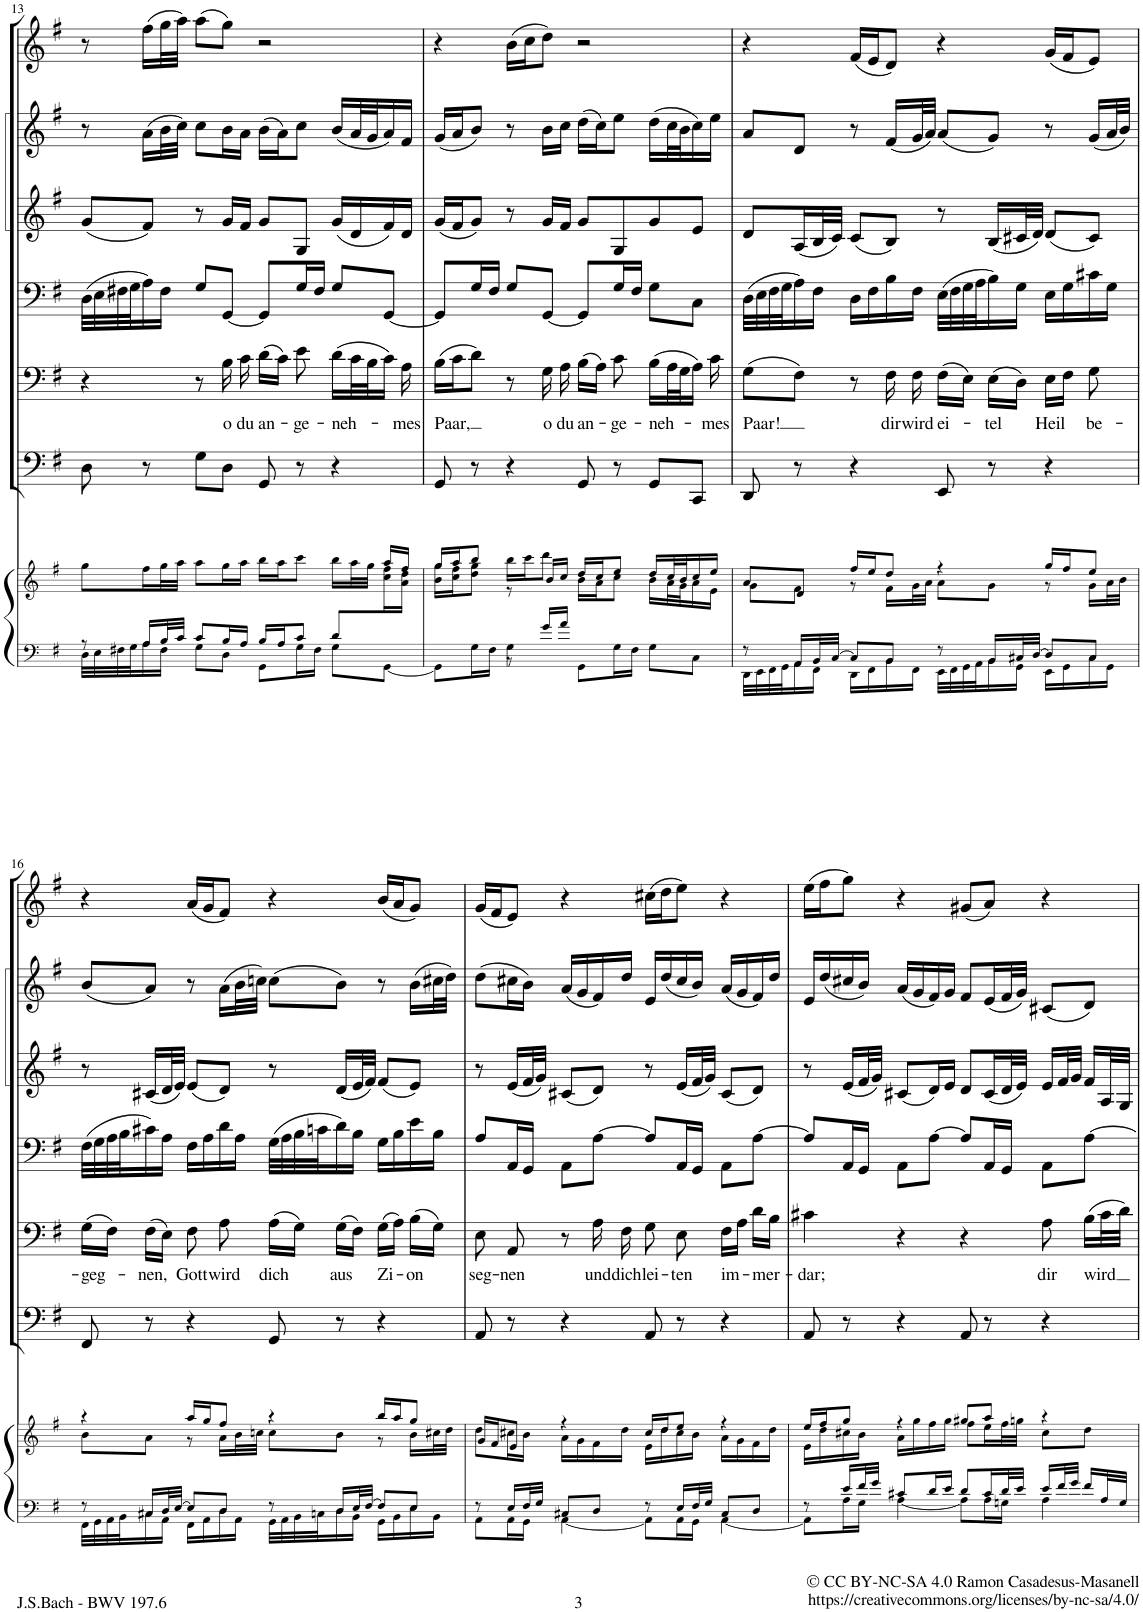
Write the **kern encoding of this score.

**kern	**kern	**kern	**kern	**text	**kern	**kern	**kern	**kern
*part7	*part7	*part6	*part5	*part5	*part4	*part3	*part2	*part1
*staff8	*staff7	*staff6	*staff5	*staff5	*staff4	*staff3	*staff2	*staff1
*I"Piano reduction	*	*I"Continuo	*I"Basso	*	*I"Fagotto obligato	*I"Violino II	*I"Violino I	*I"Oboe I
*I'Pno	*	*	*	*	*	*I'Vln	*I'Vln	*I'Ob
!!LO:PB:g=z
*clefF4	*clefG2	*clefF4	*clefF4	*	*clefF4	*clefG2	*clefG2	*clefG2
*k[f#]	*k[f#]	*k[f#]	*k[f#]	*	*k[f#]	*k[f#]	*k[f#]	*k[f#]
*M4/4	*M4/4	*M4/4	*M4/4	*	*M4/4	*M4/4	*M4/4	*M4/4
*met(c)	*met(c)	*met(c)	*met(c)	*	*met(c)	*met(c)	*met(c)	*met(c)
=13	=13	=13	=13	=13	=13	=13	=13	=13
*^	*^	*	*	*	*	*	*	*
8r	32D\LLL	8gg\L	2..ryy	8D\	4r	.	(32D\LLL	(8g/L	8r	8r
.	32E\	.	.	.	.	.	32E\	.	.	.
.	32F#X\	.	.	.	.	.	32F#X\	.	.	.
.	32G\J	.	.	.	.	.	32G\J	.	.	.
16A/LL	16A\	16ff#\L	.	8r	.	.	16A\)	8f#/J)	(16a\LL	(16ff#\LL
32B/L	16F#\JJ	32gg\L	.	.	.	.	16F#\JJ	.	32b\L	32gg\L
32c/JJJ	.	32aa\JJJ	.	.	.	.	.	.	32cc\JJJ)	32aa\JJJ)
8c/L	8G\L	8aa\L	.	8G\L	8r	.	8G/L	8r	8cc\L	(8aa\L
!	!	!	!	!	!	!LO:LY:b	!	!	!	!
16B/L	8D\J	16gg\L	.	8D\J	16B\	o	[8GG/J	16g/LL	16b\L	8gg\J)
!	!	!	!	!	!	!LO:LY:b	!	!	!	!
16A/JJ	.	16aa\JJ	.	.	16c\	du	.	16f#/JJ	16a\JJ	.
!	!	!	!	!	!	!LO:LY:b	!	!	!	!
16B/LL	8GG\L	16bb\LL	.	8GG/	(16d\LL	an-	8GG/L]	8g/L	(16b\LL	2r
16A/J	.	16aa\J	.	.	16c\JJ)	.	.	.	16a\J)	.
!	!	!	!	!	!	!LO:LY:b	!	!	!	!
8c/J	16G\L	8ccc\J	.	8r	8e\	-ge-	16G/L	8G/J	8cc\J	.
.	16F#\JJ	.	.	.	.	.	16F#/JJ	.	.	.
!	!	!	!	!	!	!LO:LY:b	!	!	!	!
8d/L	8G\L	16bb\LL	.	4r	(16d\LL	-neh-	8G/L	(16g/LL	(16b/LL	.
.	.	32aa\L	.	.	32c\L	.	.	16d/	32a/L	.
.	.	32gg\JJJ	.	.	32B\J	.	.	.	32g/J	.
8ryy	[8GG\J	16aa/LL	16cc\ 16ff#\L	.	16c\JJ)	.	[8GG/J	16f#/)	16a/)	.
!	!	!	!	!	!	!LO:LY:b	!	!	!	!
.	.	16ff#/JJ	16a\ 16dd\JJ	.	16A\	-mes	.	16d/JJ	16f#/JJ	.
=14	=14	=14	=14	=14	=14	=14	=14	=14	=14	=14
*	*	*	*^	*	*	*	*	*	*	*
!	!	!	!	!	!	!	!LO:LY:b	!	!	!	!
4.ryy	8GG\L]	16gg/LL	16b\ 16gg\LL	4ryy	8GG/	(16B\LL	Paar,	8GG/L]	(16g/LL	(16g/LL	4r
.	.	16aa/J	16cc\ 16ff#\J	.	.	16c\J	.	.	16f#/J	16a/J	.
.	16G\L	8bb/J	8dd\ 8gg\J	.	8r	8d\J)	.	16G/L	8g/J)	8b/J)	.
.	16F#\JJ	.	.	.	.	.	.	16F#/JJ	.	.	.
.	4G\	16bb\LL	8r	8r	4r	8r	.	8G/L	8r	8r	(16b\LL
.	.	16ccc\J	.	.	.	.	.	.	.	.	16cc\J
!	!	!	!	!	!	!	!LO:LY:b	!	!	!	!
16g/LL	.	8ddd\J	8ryy	16b/LL	.	16G\	o	[8GG/J	16g/LL	16b\LL	8dd\J)
!	!	!	!	!	!	!	!LO:LY:b	!	!	!	!
16a/JJ	.	.	.	16cc/JJ	.	16A\	du	.	16f#/JJ	16cc\JJ	.
!	!	!	!	!	!	!	!LO:LY:b	!	!	!	!
2ryy	8GG\L	16dd/LL	16b\LL	2ryy	8GG/	(16B\LL	an-	8GG/L]	8g/L	(16dd\LL	2r
.	.	16cc/J	16a\J	.	.	16A\JJ)	.	.	.	16cc\J)	.
!	!	!	!	!	!	!	!LO:LY:b	!	!	!	!
.	16G\L	8ee/J	8cc\J	.	8r	8c\	-ge-	16G/L	8G/	8ee\J	.
.	16F#\JJ	.	.	.	.	.	.	16F#/JJ	.	.	.
!	!	!	!	!	!	!	!LO:LY:b	!	!	!	!
.	8G\L	16dd/LL	16b\LL	.	8GG/L	(16B\LL	-neh-	8G\L	8g/	(16dd\LL	.
.	.	32cc/L	32a\L	.	.	32A\L	.	.	.	32cc\L	.
.	.	32b/J	32g\J	.	.	32G\J	.	.	.	32b\J	.
.	8C\J	16cc/	16a\	.	8CC/J	16A\JJ)	.	8C\J	8e/J	16cc\)	.
!	!	!	!	!	!	!	!LO:LY:b	!	!	!	!
.	.	16ee/JJ	16e\JJ	.	.	16c\	-mes	.	.	16ee\JJ	.
*	*	*	*v	*v	*	*	*	*	*	*	*
=15	=15	=15	=15	=15	=15	=15	=15	=15	=15	=15
!	!	!	!	!	!	!LO:LY:b	!	!	!	!
8r	32DD\LLL	8a/L	8g\L	8DD/	(8G\L	Paar!	(32D\LLL	8d/L	8a/L	4r
.	32EE\	.	.	.	.	.	32E\	.	.	.
.	32FF#\	.	.	.	.	.	32F#\	.	.	.
.	32GG\J	.	.	.	.	.	32G\J	.	.	.
16AA/LL	16AA\	8d/J	8f#\J	8r	8F#\J)	.	16A\)	(16A/L	8d/J	.
32BB/L	16FF#\JJ	.	.	.	.	.	16F#\JJ	32B/L	.	.
[32C/JJJ	.	.	.	.	.	.	.	32c/JJJ)	.	.
8C/L]	16DD\LL	16ff#/LL	8r	4r	8r	.	16D\LL	(8c/L	8r	(16f#/LL
.	16FF#\	16ee/J	.	.	.	.	16F#\	.	.	16e/J
!	!	!	!	!	!	!LO:LY:b	!	!	!	!
8BB/J	16BB\	8dd/J	16f#\LL	.	16F#\	dir	16B\	8B/J)	(16f#/LL	8d/J)
!	!	!	!	!	!	!LO:LY:b	!	!	!	!
.	16FF#\JJ	.	32g\L	.	16F#\	wird	16F#\JJ	.	32g/L	.
.	.	.	32a\JJJ	.	.	.	.	.	32a/JJJ)	.
!	!	!	!	!	!	!LO:LY:b	!	!	!	!
8r	32EE\LLL	4r	8a\L	8EE/	(16F#\LL	ei-	(32E\LLL	8r	(8a/L	4r
.	32FF#\	.	.	.	.	.	32F#\	.	.	.
.	32GG\	.	.	.	16E\JJ)	.	32G\	.	.	.
.	32AA\J	.	.	.	.	.	32A\J	.	.	.
!	!	!	!	!	!	!LO:LY:b	!	!	!	!
16BB/LL	16BB\	.	8g\J	8r	(16E\LL	-tel	16B\)	(16B/LL	8g/J)	.
32C#X/L	16GG\JJ	.	.	.	16D\JJ)	.	16G\JJ	32c#X/L	.	.
[32D/JJJ	.	.	.	.	.	.	.	32d/JJJ)	.	.
!	!	!	!	!	!	!LO:LY:b	!	!	!	!
8D/L]	16EE\LL	16gg/LL	8r	4r	16E\LL	Heil	16E\LL	(8d/L	8r	(16g/LL
.	16GG\	16ff#/J	.	.	16F#\JJ	.	16G\	.	.	16f#/J
!	!	!	!	!	!	!LO:LY:b	!	!	!	!
8C#/J	16C#\	8ee/J	16g\LL	.	8G\	be-	16c#X\	8c#/J)	(16g/LL	8e/J)
.	16GG\JJ	.	32a\L	.	.	.	16G\JJ	.	32a/L	.
.	.	.	32b\JJJ	.	.	.	.	.	32b/JJJ)	.
!!LO:LB:g=z
=16	=16	=16	=16	=16	=16	=16	=16	=16	=16	=16
!	!	!	!	!	!	!LO:LY:b	!	!	!	!
8r	32FF#\LLL	4r	8b\L	8FF#/	(16G\LL	-geg-	(32F#\LLL	8r	(8b/L	4r
.	32GG\	.	.	.	.	.	32G\	.	.	.
.	32AA\	.	.	.	16F#\JJ)	.	32A\	.	.	.
.	32BB\J	.	.	.	.	.	32B\J	.	.	.
!	!	!	!	!	!	!LO:LY:b	!	!	!	!
16C#X/LL	16C#\	.	8a\J	8r	(16F#\LL	-nen,	16c#X\)	(16c#X/LL	8a/J)	.
32D/L	16AA\JJ	.	.	.	16E\JJ)	.	16A\JJ	32d/L	.	.
[32E/JJJ	.	.	.	.	.	.	.	32e/JJJ)	.	.
!	!	!	!	!	!	!LO:LY:b	!	!	!	!
8E/L]	16FF#\LL	16aa/LL	8r	4r	8F#\	Gott	16F#\LL	(8e/L	8r	(16a/LL
.	16AA\	16gg/J	.	.	.	.	16A\	.	.	16g/J
!	!	!	!	!	!	!LO:LY:b	!	!	!	!
8D/J	16D\	8ff#/J	16a\LL	.	8A\	wird	16d\	8d/J)	(16a\LL	8f#/J)
.	16AA\JJ	.	32b\L	.	.	.	16A\JJ	.	32b\L	.
.	.	.	32ccn\JJJ	.	.	.	.	.	32ccn\JJJ)	.
!	!	!	!	!	!	!LO:LY:b	!	!	!	!
8r	32GG\LLL	4r	8cc\L	8GG/	(16A\LL	dich	(32G\LLL	8r	(8cc\L	4r
.	32AA\	.	.	.	.	.	32A\	.	.	.
.	32BB\	.	.	.	16G\JJ)	.	32B\	.	.	.
.	32Cn\J	.	.	.	.	.	32cn\J	.	.	.
!	!	!	!	!	!	!LO:LY:b	!	!	!	!
16D/LL	16D\	.	8b\J	8r	(16G\LL	aus	16d\)	(16d/LL	8b\J)	.
32E/L	16BB\JJ	.	.	.	16F#\JJ)	.	16B\JJ	32e/L	.	.
[32F#/JJJ	.	.	.	.	.	.	.	32f#/JJJ)	.	.
!	!	!	!	!	!	!LO:LY:b	!	!	!	!
8F#/L]	16GG\LL	16bb/LL	8r	4r	(16G\LL	Zi-	16G\LL	(8f#/L	8r	(16b/LL
.	16BB\	16aa/J	.	.	16A\JJ)	.	16B\	.	.	16a/J
!	!	!	!	!	!	!LO:LY:b	!	!	!	!
8E/J	16E\	8gg/J	16b\LL	.	(16B\LL	-on	16e\	8e/J)	(16b\LL	8g/J)
.	16BB\JJ	.	32cc#X\L	.	16G\JJ)	.	16B\JJ	.	32cc#X\L	.
.	.	.	32dd\JJJ	.	.	.	.	.	32dd\JJJ)	.
=17	=17	=17	=17	=17	=17	=17	=17	=17	=17	=17
!	!	!	!	!	!	!LO:LY:b	!	!	!	!
8r	8AA\L	16g/LL	8dd\L	8AA/	8E\	seg-	8A/L	8r	(8dd\L	(16g/LL
.	.	16f#/J	.	.	.	.	.	.	.	16f#/J
!	!	!	!	!	!	!LO:LY:b	!	!	!	!
16E/LL	16AA\L	8e/J	16cc#X\L	8r	8AA/	-nen	16AA/L	(16e/LL	16cc#X\L	8e/J)
32F#/L	16GG\JJ	.	16b\JJ	.	.	.	16GG/JJ	32f#/L	16b\JJ)	.
32G/JJJ	.	.	.	.	.	.	.	32g/JJJ)	.	.
8C#X/L	[4AA\	4r	16a\LL	4r	8r	.	8AA\L	(8c#X/L	(16a/LL	4r
.	.	.	16g\	.	.	.	.	.	16g/	.
!	!	!	!	!	!	!LO:LY:b	!	!	!	!
8D/J	.	.	16f#\	.	16A\	und	[8A\J	8d/J)	16f#/)	.
!	!	!	!	!	!	!LO:LY:b	!	!	!	!
.	.	.	16dd\JJ	.	16F#\	dich	.	.	16dd/JJ	.
!	!	!	!	!	!	!LO:LY:b	!	!	!	!
8r	8AA\L]	16cc#/LL	16e\LL	8AA/	8G\	lei-	8A/L]	8r	16e/LL	(16cc#X\LL
.	.	16dd/J	16dd\	.	.	.	.	.	(16dd/	16dd\J
!	!	!	!	!	!	!LO:LY:b	!	!	!	!
16E/LL	16AA\L	8ee/J	16cc#\	8r	8E\	-ten	16AA/L	(16e/LL	16cc#/	8ee\J)
32F#/L	16GG\JJ	.	16b\JJ	.	.	.	16GG/JJ	32f#/L	16b/JJ)	.
32G/JJJ	.	.	.	.	.	.	.	32g/JJJ)	.	.
!	!	!	!	!	!	!LO:LY:b	!	!	!	!
8C#/L	[4AA\	4r	16a\LL	4r	16F#\LL	im-	8AA\L	(8c#/L	(16a/LL	4r
.	.	.	16g\	.	16A\JJ	.	.	.	16g/	.
!	!	!	!	!	!	!LO:LY:b	!	!	!	!
8D/J	.	.	16f#\	.	16d\LL	-mer-	[8A\J	8d/J)	16f#/)	.
.	.	.	16dd\JJ	.	16B\JJ	.	.	.	16dd/JJ	.
=18	=18	=18	=18	=18	=18	=18	=18	=18	=18	=18
!	!	!	!	!	!	!LO:LY:b	!	!	!	!
8r	8AA\L]	16ee/LL	16e\LL	8AA/	4c#X\	-dar;	8A/L]	8r	16e/LL	(16ee\LL
.	.	16ff#/J	16dd\	.	.	.	.	.	(16dd/	16ff#\J
16e/LL	16A\L	8gg/J	16cc#X\	8r	.	.	16AA/L	(16e/LL	16cc#X/	8gg\J)
32f#/L	16G\JJ	.	16b\JJ	.	.	.	16GG/JJ	32f#/L	16b/JJ)	.
32g/JJJ	.	.	.	.	.	.	.	32g/JJJ)	.	.
8c#X/L	[4A\	4r	16a\LL	4r	4r	.	8AA\L	(8c#X/L	(16a/LL	4r
.	.	.	16gg\	.	.	.	.	.	16g/	.
16d/L	.	.	16ff#\	.	.	.	[8A\J	16d/L)	16f#/)	.
16e/JJ	.	.	16gg\JJ	.	.	.	.	16e/JJ	16g/JJ	.
8d/L	8A\L]	8gg#X/L	8ff#\L	8AA/	4r	.	8A/L]	8d/L	8f#/L	(8g#X/L
16c#/L	16A\L	8aa/J	16ee\L	8r	.	.	16AA/L	(16c#/L	(16e/L	8a/J)
32d/L	16Gn\JJ	.	32ff#\L	.	.	.	16GG/JJ	32d/L	32f#/L	.
32e/JJJ	.	.	32ggn\JJJ	.	.	.	.	32e/JJJ)	32g/JJJ)	.
!	!	!	!	!	!	!LO:LY:b	!	!	!	!
16e/LL	4A\	4r	8cc#\L	4r	8A\	dir	8AA\L	16e/LL	(8c#X/L	4r
32f#/L	.	.	.	.	.	.	.	32f#/L	.	.
32g/JJJ	.	.	.	.	.	.	.	32g/JJJ	.	.
!	!	!	!	!	!	!LO:LY:b	!	!	!	!
16f#/LL	.	.	8dd\J	.	(16B\LL	wird	[8A\J	16f#/LL	8d/J)	.
32A/L	.	.	.	.	32c#\L	.	.	32A/L	.	.
32G/JJJ	.	.	.	.	32d\JJJ)	.	.	32G/JJJ	.	.
*v	*v	*	*	*	*	*	*	*	*	*
*	*v	*v	*	*	*	*	*	*	*
=	=	=	=	=	=	=	=	=
*-	*-	*-	*-	*-	*-	*-	*-	*-
